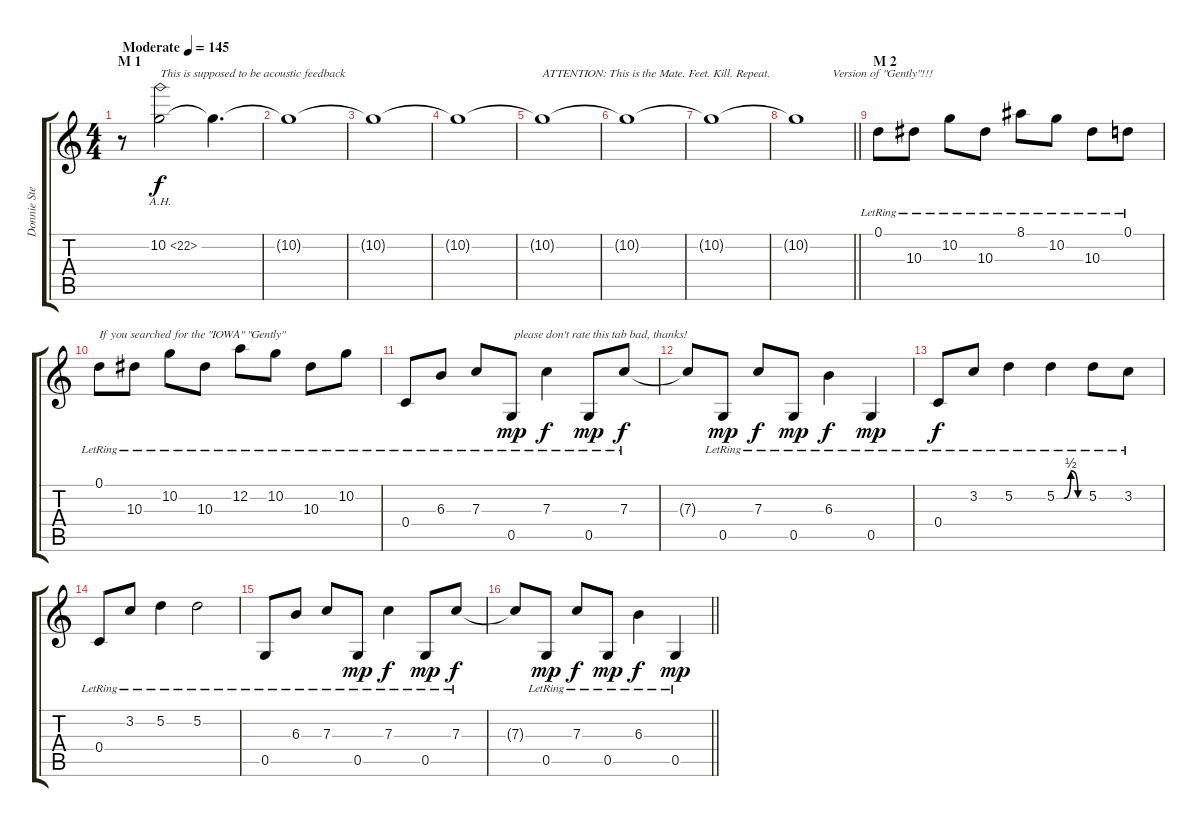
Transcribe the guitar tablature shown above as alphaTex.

\track ("Donnie Steele" "Donnie Ste") {instrument distortionguitar}
\staff {score tabs}
\tuning (D4 A3 F3 C3 G2 C2) {hide}
\ts (4 4)
\section ("" "M 1")
\tempo (145 "Moderate")
\clef g2
\ks c
r.8{dy f volume 0 instrument distortionguitar} 10.2{ah 12}.2{txt "This is supposed to be acoustic feedback" volume 9} 10.2{t}.4{d} |
10.2{t}.1 |
10.2{t}.1 |
10.2{t}.1 |
10.2{t}.1{txt "ATTENTION: This is the Mate. Feet. Kill. Repeat."} |
10.2{t}.1 |
10.2{t}.1 |
\barLineRight lightlight
10.2{t}.1{txt "            Version of \"Gently\"!!!"} |
\section ("" "M 2")
0.1{lr}.8{volume 11 instrument electricguitarclean} 10.3{lr}.8 10.2{lr}.8 10.3{lr}.8 8.1{lr}.8 10.2{lr}.8 10.3{lr}.8 0.1{lr}.8 |
0.1{lr}.8{txt "If you searched for the \"IOWA\" \"Gently\""} 10.3{lr}.8 10.2{lr}.8 10.3{lr}.8 12.2{lr}.8 10.2{lr}.8 10.3{lr}.8 10.2{lr}.8 |
0.4{lr}.8 6.3{lr}.8 7.3{lr}.8 0.5{lr}.8{txt " please don't rate this tab bad, thanks!" dy mp} 7.3{lr}.4{dy f} 0.5{lr}.8{dy mp} 7.3{lr}.8{dy f} |
7.3{t}.8 0.5{lr}.8{dy mp} 7.3{lr}.8{dy f} 0.5{lr}.8{dy mp} 6.3{lr}.4{dy f} 0.5{lr}.4{dy mp} |
0.4{lr}.8{dy f} 3.2{lr}.8 5.2{lr}.4 5.2{be (custom 0 0 15 0 30 2 45 0 60 0) lr}.4 5.2{lr}.8 3.2{lr}.8 |
0.4{lr}.8 3.2{lr}.8 5.2{lr}.4 5.2{lr}.2 |
0.5{lr}.8 6.3{lr}.8 7.3{lr}.8 0.5{lr}.8{dy mp} 7.3{lr}.4{dy f} 0.5{lr}.8{dy mp} 7.3{lr}.8{dy f} |
\barLineRight lightlight
7.3{t}.8 0.5{lr}.8{dy mp} 7.3{lr}.8{dy f} 0.5{lr}.8{dy mp} 6.3{lr}.4{dy f} 0.5{lr}.4{dy mp}
